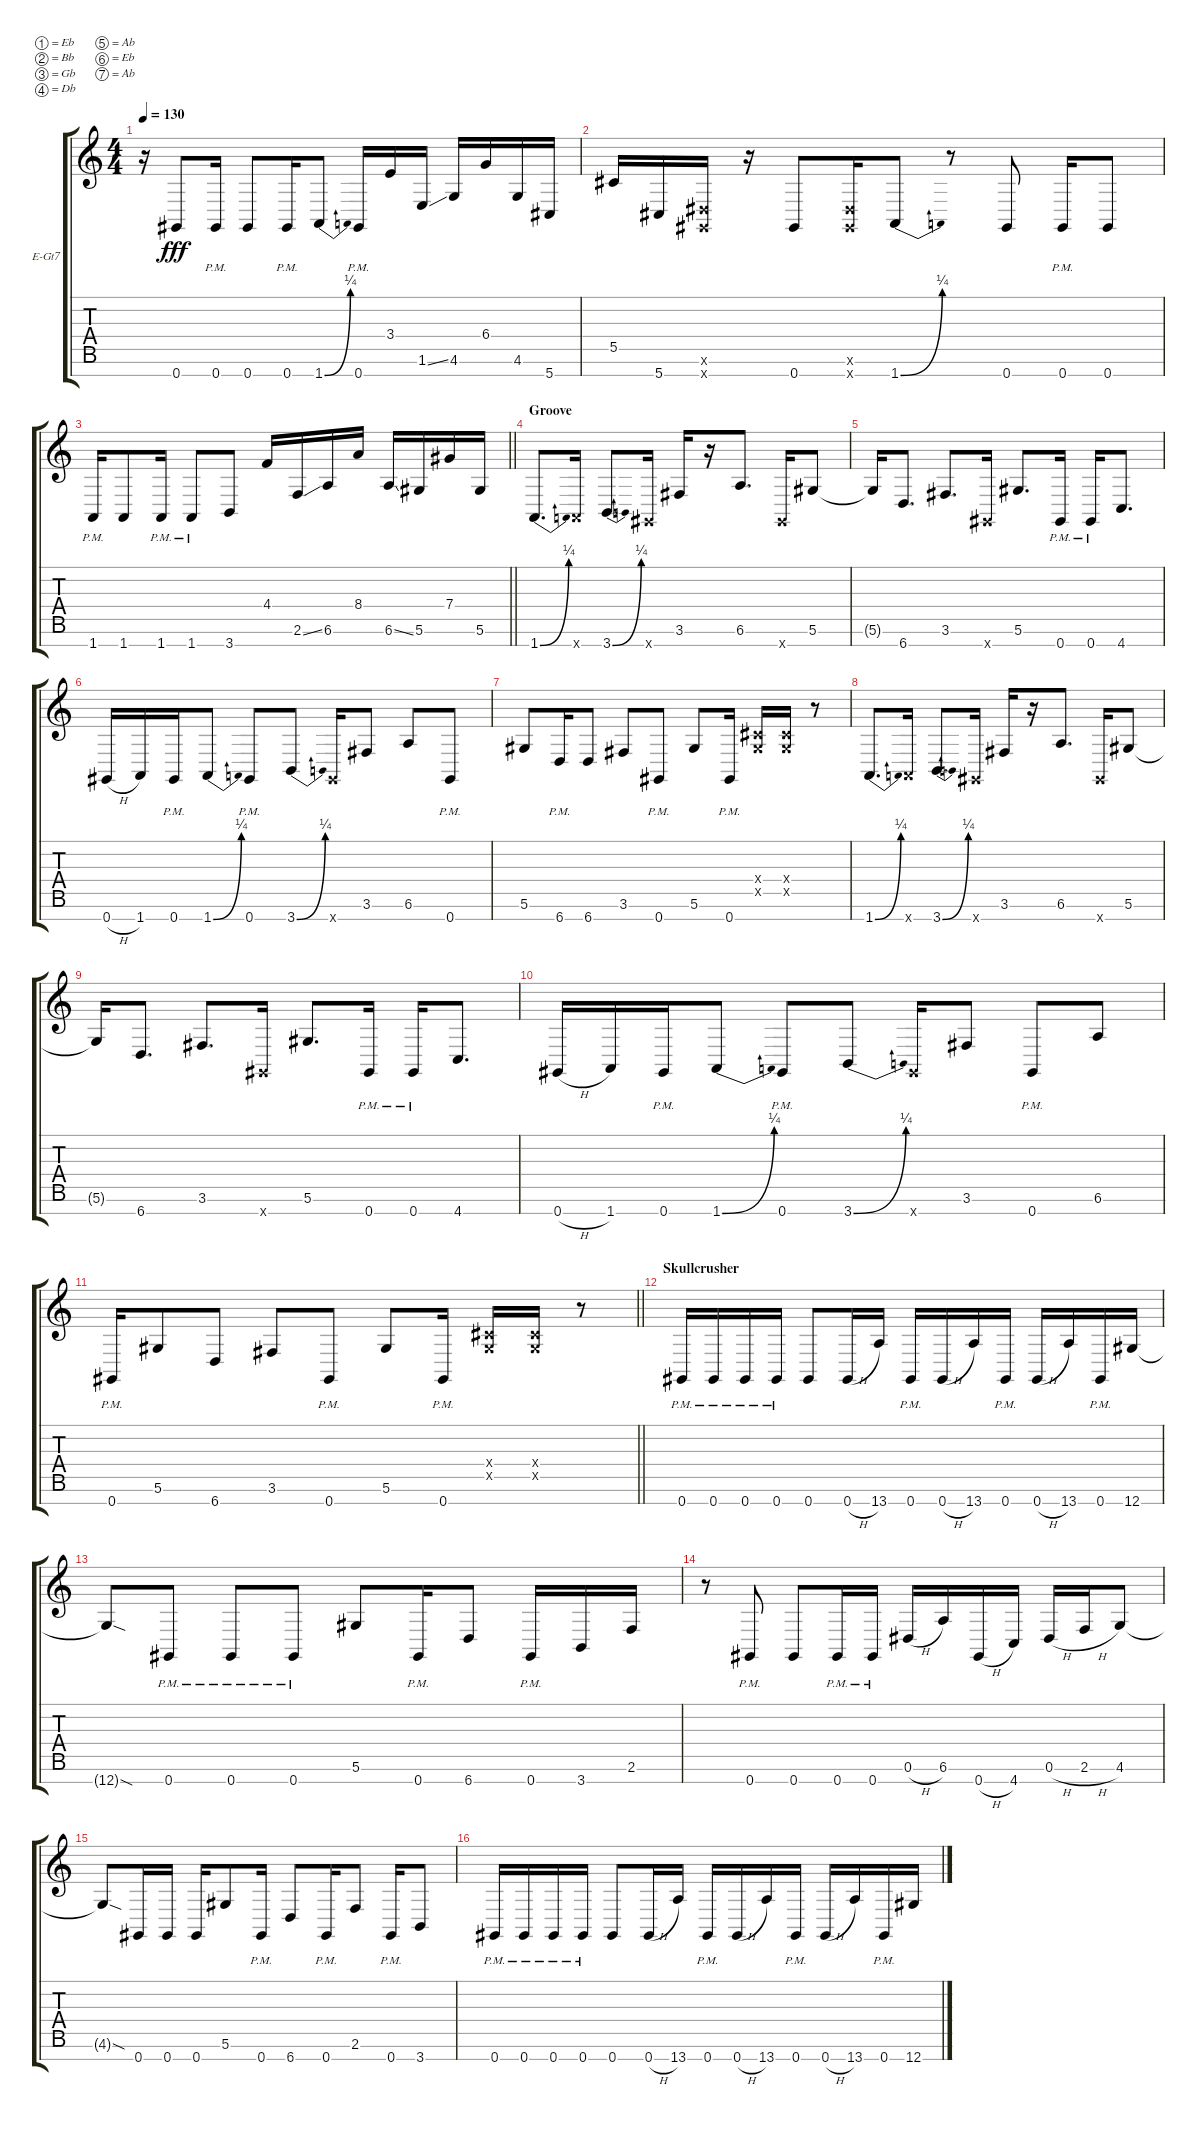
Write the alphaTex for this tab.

\bracketExtendMode groupsimilarinstruments
\firstSystemTrackNameOrientation horizontal
\otherSystemsTrackNameOrientation horizontal
\track ("IF YOU HAVE TABS TO OTHER BULB/MISHA-MANSOOR SONGS NOT YET POSTED...PLEASE POST THEM!!!!" "E-Gt7") {instrument distortionguitar}
\staff {score tabs}
\tuning (Eb4 Bb3 Gb3 Db3 Ab2 Eb2 Ab1)
\ts (4 4)
\tempo 130
\clef g2
\ks c
r.16{dy fff} 0.7.8 0.7{pm}.16 0.7.8 0.7{pm}.16 1.7{be (bend 0 0 60 1)}.8 0.7{pm}.16 3.4.16 1.6{ss}.16 4.6.16 6.4.16 4.6.16 5.7.16 |
5.5.16 5.7.16 (0.6{x} 0.7{x}).16 r.16 0.7.8 (0.6{x} 0.7{x}).16 1.7{be (bend 0 0 60 1)}.8 r.8 0.7.8 0.7{pm}.16 0.7.8 |
\barLineRight lightlight
1.7{pm}.16 1.7.8 1.7{pm}.16 1.7{pm}.8 3.7.8 4.4.16 2.6{ss}.16 6.6.16 8.4.16 6.6{ss}.16 5.6.16 7.4.16 5.6.16 |
\section ("" "Groove")
1.7{be (bend 0 0 60 1)}.8{d} 1.7{x}.16 3.7{be (bend 0 0 60 1)}.8{d} 0.7{x}.16 3.6.16 r.16 6.6.8{d} 0.7{x}.16 5.6.8 |
5.6{t}.16 6.7.8{d} 3.6.8{d} 0.7{x}.16 5.6.8{d} 0.7{pm}.16 0.7{pm}.16 4.7.8{d} |
0.7{h}.16 1.7.16 0.7{pm}.16 1.7{be (bend 0 0 60 1)}.8 0.7{pm}.8 3.7{be (bend 0 0 60 1)}.8 0.7{x}.16 3.6.8 6.6.8 0.7{pm}.8 |
5.6.8 6.7{pm}.16 6.7.8 3.6.8 0.7{pm}.8 5.6.8 0.7{pm}.16 (0.4{x} 0.5{x}).16 (0.4{x} 0.5{x}).16 r.8 |
1.7{be (bend 0 0 60 1)}.8{d} 1.7{x}.16 3.7{be (bend 0 0 60 1)}.8{d} 0.7{x}.16 3.6.16 r.16 6.6.8{d} 0.7{x}.16 5.6.8 |
5.6{t}.16 6.7.8{d} 3.6.8{d} 0.7{x}.16 5.6.8{d} 0.7{pm}.16 0.7{pm}.16 4.7.8{d} |
0.7{h}.16 1.7.16 0.7{pm}.16 1.7{be (bend 0 0 60 1)}.8 0.7{pm}.8 3.7{be (bend 0 0 60 1)}.8 0.7{x}.16 3.6.8 0.7{pm}.8 6.6.8 |
\barLineRight lightlight
0.7{pm}.16 5.6.8 6.7.8 3.6.8 0.7{pm}.8 5.6.8 0.7{pm}.16 (0.4{x} 0.5{x}).16 (0.4{x} 0.5{x}).16 r.8 |
\section ("" "Skullcrusher")
0.7{pm}.16 0.7{pm}.16 0.7{pm}.16 0.7{pm}.16 0.7.8 0.7{h}.16 13.7.16 0.7{pm}.16 0.7{h}.16 13.7.16 0.7{pm}.16 0.7{h}.16 13.7.16 0.7{pm}.16 12.7.16 |
12.7{sod t}.8 0.7{pm}.8 0.7{pm}.8 0.7{pm}.8 5.6.8 0.7{pm}.16 6.7.8 0.7{pm}.16 3.7.16 2.6.16 |
r.8 0.7{pm}.8 0.7.8 0.7{pm}.16 0.7{pm}.16 0.6{h}.16 6.6.16 0.7{h}.16 4.7.16 0.6{h}.16 2.6{h}.16 4.6.8 |
4.6{sod t}.8 0.7.16 0.7.16 0.7.16 5.6.8 0.7{pm}.16 6.7.8 0.7{pm}.16 2.6.8 0.7{pm}.16 3.7.8 |
0.7{pm}.16 0.7{pm}.16 0.7{pm}.16 0.7{pm}.16 0.7.8 0.7{h}.16 13.7.16 0.7{pm}.16 0.7{h}.16 13.7.16 0.7{pm}.16 0.7{h}.16 13.7.16 0.7{pm}.16 12.7.16
